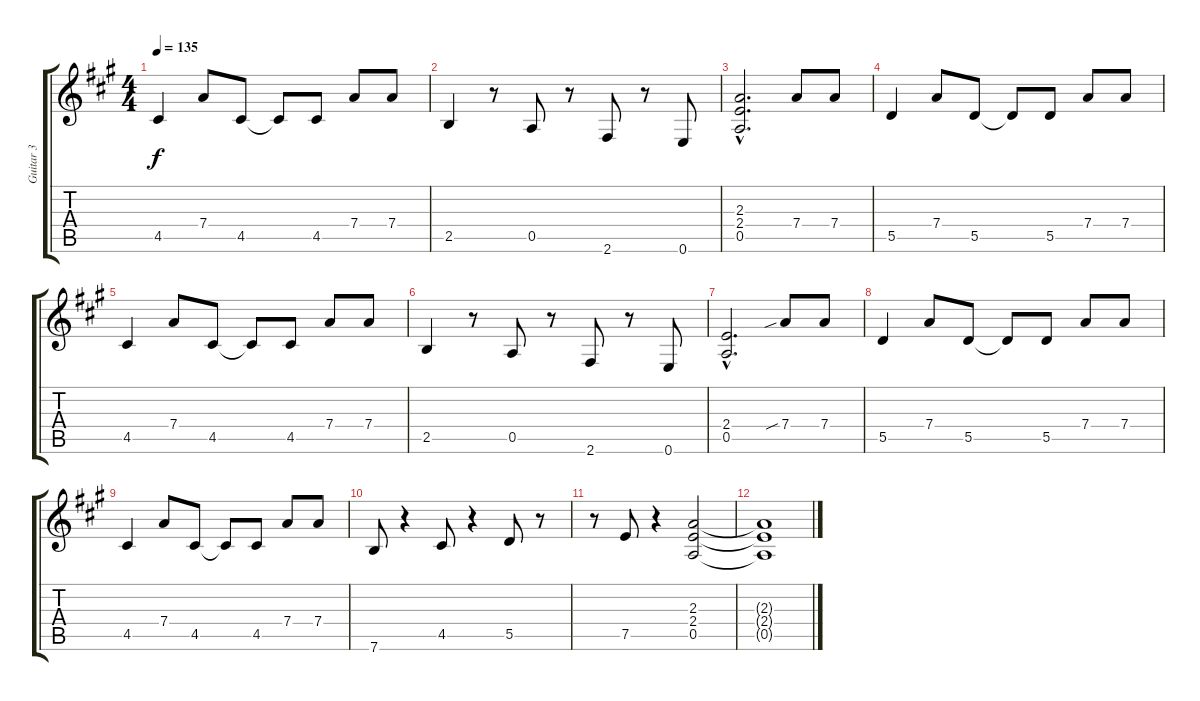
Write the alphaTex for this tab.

\track ("Guitar 3" "Guitar 3") {instrument overdrivenguitar}
\staff {score tabs}
\tuning (E4 B3 G3 D3 A2 E2) {hide}
\ts (4 4)
\tempo 135
\clef g2
\ks a
4.5.4{dy f} 7.4.8 4.5.8 4.5{t}.8 4.5.8 7.4.8 7.4.8 |
2.5.4 r.8 0.5.8 r.8 2.6.8 r.8 0.6.8 |
(2.3{hac} 2.4{hac} 0.5{hac}).2{d} 7.4.8 7.4.8 |
5.5.4 7.4.8 5.5.8 5.5{t}.8 5.5.8 7.4.8 7.4.8 |
4.5.4 7.4.8 4.5.8 4.5{t}.8 4.5.8 7.4.8 7.4.8 |
2.5.4 r.8 0.5.8 r.8 2.6.8 r.8 0.6.8 |
(2.4{hac} 0.5{hac}).2{d} 7.4{sib}.8 7.4.8 |
5.5.4 7.4.8 5.5.8 5.5{t}.8 5.5.8 7.4.8 7.4.8 |
4.5.4 7.4.8 4.5.8 4.5{t}.8 4.5.8 7.4.8 7.4.8 |
7.6.8 r.4 4.5.8 r.4 5.5.8 r.8 |
r.8 7.5.8 r.4 (2.3 2.4 0.5).2 |
(2.3{t} 2.4{t} 0.5{t}).1
